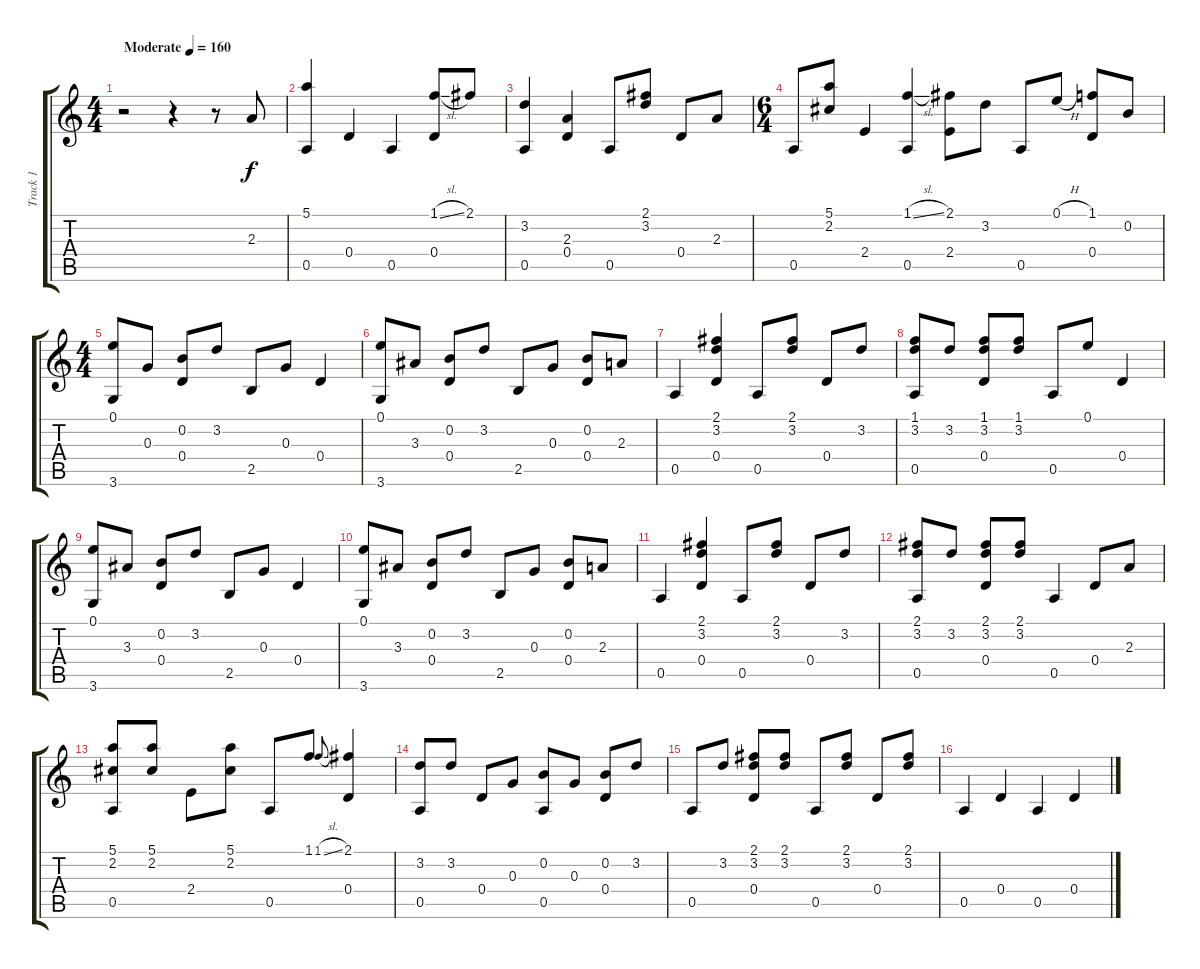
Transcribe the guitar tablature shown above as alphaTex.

\track ("Track 1" "Track 1") {instrument acousticguitarsteel}
\staff {score tabs}
\tuning (E4 B3 G3 D3 A2 E2) {hide}
\ts (4 4)
\tempo (160 "Moderate")
\clef g2
\ks c
r.2{dy f instrument acousticguitarsteel} r.4 r.8 2.3.8 |
(5.1 0.5).4 0.4.4 0.5.4 (1.1{sl} 0.4).8 2.1.8 |
(3.2 0.5).4 (2.3 0.4).4 0.5.8 (2.1 3.2).8 0.4.8 2.3.8 |
\ts (6 4)
0.5.8 (5.1 2.2).8 2.4.4 (1.1{sl} 0.5).4 (2.1 2.4).8 3.2.8 0.5.8 0.1{h}.8 (1.1 0.4).8 0.2.8 |
\ts (4 4)
(0.1 3.6).8 0.3.8 (0.2 0.4).8 3.2.8 2.5.8 0.3.8 0.4.4 |
(0.1 3.6).8 3.3.8 (0.2 0.4).8 3.2.8 2.5.8 0.3.8 (0.2 0.4).8 2.3.8 |
0.5.4 (2.1 3.2 0.4).4 0.5.8 (2.1 3.2).8 0.4.8 3.2.8 |
(1.1 3.2 0.5).8 3.2.8 (1.1 3.2 0.4).8 (1.1 3.2).8 0.5.8 0.1.8 0.4.4 |
(0.1 3.6).8 3.3.8 (0.2 0.4).8 3.2.8 2.5.8 0.3.8 0.4.4 |
(0.1 3.6).8 3.3.8 (0.2 0.4).8 3.2.8 2.5.8 0.3.8 (0.2 0.4).8 2.3.8 |
0.5.4 (2.1 3.2 0.4).4 0.5.8 (2.1 3.2).8 0.4.8 3.2.8 |
(2.1 3.2 0.5).8 3.2.8 (2.1 3.2 0.4).8 (2.1 3.2).8 0.5.4 0.4.8 2.3.8 |
(5.1 2.2 0.5).8 (5.1 2.2).8 2.4.8 (5.1 2.2).8 0.5.8 1.1.8 1.1{sl}.8{gr onbeat} (2.1 0.4).4 |
(3.2 0.5).8 3.2.8 0.4.8 0.3.8 (0.2 0.5).8 0.3.8 (0.2 0.4).8 3.2.8 |
0.5.8 3.2.8 (2.1 3.2 0.4).8 (2.1 3.2).8 0.5.8 (2.1 3.2).8 0.4.8 (2.1 3.2).8 |
0.5.4 0.4.4 0.5.4 0.4.4
